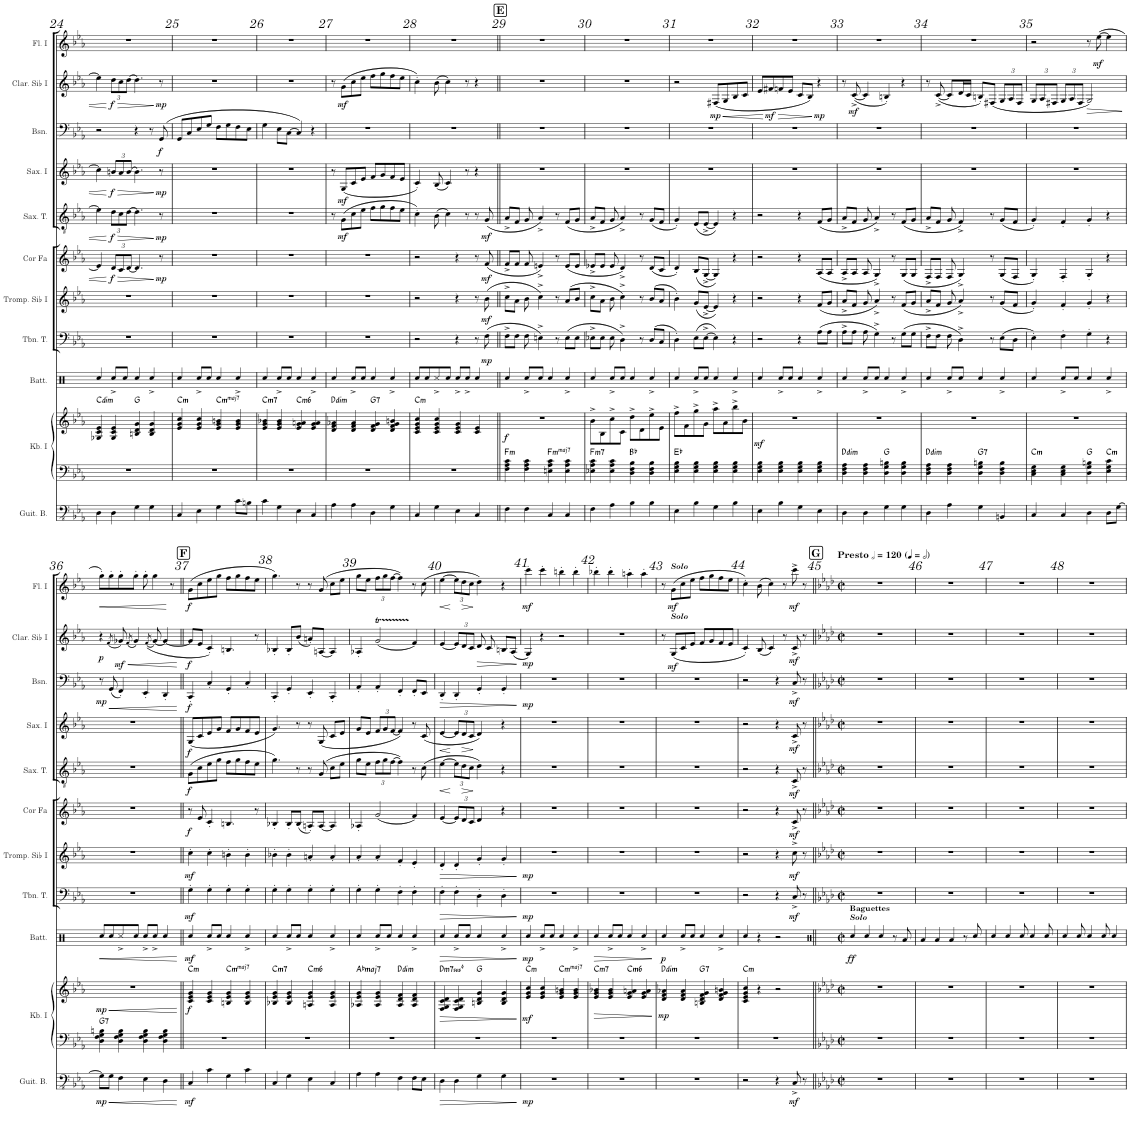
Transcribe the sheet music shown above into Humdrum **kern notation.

**kern	**dynam	**kern	**kern	**dynam	**harte	**kern	**dynam	**kern	**dynam	**kern	**dynam	**kern	**dynam	**kern	**dynam	**kern	**dynam	**kern	**dynam	**kern	**dynam	**kern	**dynam
*part11	*part11	*part10	*part10	*part10	*part10	*part9	*part9	*part8	*part8	*part7	*part7	*part6	*part6	*part5	*part5	*part4	*part4	*part3	*part3	*part2	*part2	*part1	*part1
*staff12	*staff12	*staff11	*staff10	*staff10/11	*	*staff9	*staff9	*staff8	*staff8	*staff7	*staff7	*staff6	*staff6	*staff5	*staff5	*staff4	*staff4	*staff3	*staff3	*staff2	*staff2	*staff1	*staff1
*I"Guitare basse	*	*I"Keyboard I (Roland)	*	*	*	*I"Batterie	*	*I"Trombone Ténor	*	*I"Trompette en Sib I	*	*I"Cor en Fa	*	*I"Saxophone Ténor	*	*I"Saxophone Alto I	*	*I"Basson	*	*I"Clarinette en Sib I	*	*I"Flûte I	*
*I'Guit. B.	*	*I'Kb. I	*	*	*	*I'Batt.	*	*I'Tbn. T.	*	*I'Tromp. Sib I	*	*I'Cor Fa	*	*I'Sax. T.	*	*I'Sax. I	*	*I'Bsn.	*	*I'Clar. Sib I	*	*I'Fl. I	*
!!LO:PB:g=z
*clefFv4	*	*clefF4	*clefG2	*	*	*clefX	*	*clefF4	*	*clefG2	*	*clefG2	*	*clefGv2	*	*clefG2	*	*clefF4	*	*clefG2	*	*clefG2	*
*	*	*	*	*	*	*	*	*	*	*Trd1c2	*	*Trd4c7	*	*Trd8c14	*	*Trd5c9	*	*	*	*Trd1c2	*	*	*
*k[b-e-a-]	*	*k[b-e-a-]	*k[b-e-a-]	*	*	*k[b-e-a-]	*	*k[b-e-a-]	*	*k[b-e-a-]	*	*k[b-e-a-]	*	*k[b-e-a-]	*	*k[b-e-a-]	*	*k[b-e-a-]	*	*k[b-e-a-]	*	*k[b-e-a-]	*
*M4/4	*	*M4/4	*M4/4	*	*	*M4/4	*	*M4/4	*	*M4/4	*	*M4/4	*	*M4/4	*	*M4/4	*	*M4/4	*	*M4/4	*	*M4/4	*
=24	=24	=24	=24	=24	=24	=24	=24	=24	=24	=24	=24	=24	=24	=24	=24	=24	=24	=24	=24	=24	=24	=24	=24
!	!	!	!	!	!LO:H:kt=dim	!	!	!	!	!	!	!	!	!	!	!	!	!	!	!	!	!	!
4DD\	.	1r	4G-X/ 4c/ 4e-/	.	C:dim	4Rcc/	.	1r	.	1r	.	4e-/]	.	4e-\]	.	4cc\]	.	2r	.	4ee-\]	.	1r	.
*	*	*	*	*	*	*	*	*	*	*	*	*Xbrackettup	*	*	*	*	*	*	*	*	*	*	*
!	!	!	!	!	!	!	!	!	!	!	!	!	!LO:HP:b	!	!	!	!	!	!	!	!	!	!
*	*	*	*	*	*	*	*	*	*	*	*	*	*	*Xbrackettup	*	*	*	*	*	*	*	*	*
!	!	!	!	!	!	!	!	!	!	!	!	!	!	!	!LO:HP:b	!	!	!	!	!	!	!	!
*	*	*	*	*	*	*	*	*	*	*	*	*	*	*	*	*Xbrackettup	*	*	*	*	*	*	*
!	!	!	!	!	!	!	!	!	!	!	!	!	!	!	!	!	!LO:HP:b	!	!	!	!	!	!
*	*	*	*	*	*	*	*	*	*	*	*	*	*	*	*	*	*	*	*	*Xbrackettup	*	*	*
!	!	!	!	!	!	!	!	!	!	!	!	!	!LO:DY:n=1:b	!	!LO:DY:n=1:b	!	!LO:DY:n=1:b	!	!	!	!LO:HP:b	!	!
!	!	!	!	!	!	!	!	!	!	!	!	!	!	!	!	!	!	!	!	!	!LO:DY:n=1:b	!	!
4DD\	.	.	4G-/ 4c/ 4e-/	.	.	8Rcc^/L	.	.	.	.	.	12d/L	> f	12d\L	> f	12bn/L	> f	.	.	12dd\L	> f	.	.
.	.	.	.	.	.	.	.	.	.	.	.	12c/	.	12c\	.	12a-/	.	.	.	12cc\	.	.	.
.	.	.	.	.	.	8Rcc/J	.	.	.	.	.	.	.	.	.	.	.	.	.	.	.	.	.
.	.	.	.	.	.	.	.	.	.	.	.	[12d/J	.	[12d\J	.	[12b/J	.	.	.	[12dd\J	.	.	.
4GG\	.	.	4Bn/ 4d/ 4g/	.	G:maj	4Rcc/	.	.	.	.	.	4.d/]	.	4.d\]	.	4.b\]	.	4r	.	4.dd\]	.	.	.
4GG\	.	.	4B/ 4d/ 4g/	.	.	4Rcc^/	.	.	.	.	.	.	.	.	.	.	.	8r	.	.	.	.	.
!	!	!	!	!	!	!	!	!	!	!	!	!	!LO:DY:n=2:b	!	!LO:DY:n=2:b	!	!LO:DY:n=2:b	!	!LO:DY:b	!	!LO:DY:n=2:b	!	!
.	.	.	.	.	.	.	.	.	.	.	.	8r	] mp	8r	] mp	8r	] mp	(8GG/	f	8r	] mp	.	.
=25	=25	=25	=25	=25	=25	=25	=25	=25	=25	=25	=25	=25	=25	=25	=25	=25	=25	=25	=25	=25	=25	=25	=25
!	!	!	!	!	!LO:H:kt=m	!	!	!	!	!	!	!	!	!	!	!	!	!	!	!	!	!	!
4CC/	.	1r	4e-/ 4g/ 4cc/	.	C:min	4Rcc/	.	1r	.	1r	.	1r	.	1r	.	1r	.	8GG/L	.	1r	.	1r	.
.	.	.	.	.	.	.	.	.	.	.	.	.	.	.	.	.	.	8C/	.	.	.	.	.
4EE-\	.	.	4e-/ 4g/ 4cc/	.	.	8Rcc^/L	.	.	.	.	.	.	.	.	.	.	.	8E-/	.	.	.	.	.
.	.	.	.	.	.	8Rcc/J	.	.	.	.	.	.	.	.	.	.	.	8G/J	.	.	.	.	.
!	!	!	!	!	!LO:H:kt=mmaj7	!	!	!	!	!	!	!	!	!	!	!	!	!	!	!	!	!	!
4GG\	.	.	4e-/ 4g/ 4bn/	.	C:minmaj7	4Rcc/	.	.	.	.	.	.	.	.	.	.	.	8F\L	.	.	.	.	.
.	.	.	.	.	.	.	.	.	.	.	.	.	.	.	.	.	.	8G\	.	.	.	.	.
8C\L	.	.	4e-/ 4g/ 4b/	.	.	4Rcc^/	.	.	.	.	.	.	.	.	.	.	.	8F\	.	.	.	.	.
8BBn\J	.	.	.	.	.	.	.	.	.	.	.	.	.	.	.	.	.	8E-\J	.	.	.	.	.
=26	=26	=26	=26	=26	=26	=26	=26	=26	=26	=26	=26	=26	=26	=26	=26	=26	=26	=26	=26	=26	=26	=26	=26
!	!	!	!	!	!LO:H:kt=m7	!	!	!	!	!	!	!	!	!	!	!	!	!	!	!	!	!	!
4C\	.	1r	4e-/ 4g/ 4b-X/	.	C:min7	4Rcc/	.	1r	.	1r	.	1r	.	1r	.	1r	.	4G\	.	1r	.	1r	.
4GG\	.	.	4e-/ 4g/ 4b-/	.	.	8Rcc^/L	.	.	.	.	.	.	.	.	.	.	.	8E-\L	.	.	.	.	.
.	.	.	.	.	.	8Rcc/J	.	.	.	.	.	.	.	.	.	.	.	[8C\J	.	.	.	.	.
!	!	!	!	!	!LO:H:kt=m6	!	!	!	!	!	!	!	!	!	!	!	!	!	!	!	!	!	!
4EE-\	.	.	4e-/ 4g/ 4an/	.	C:min6	4Rcc/	.	.	.	.	.	.	.	.	.	.	.	4C/])	.	.	.	.	.
4CC/	.	.	4e-/ 4g/ 4a/	.	.	4Rcc^/	.	.	.	.	.	.	.	.	.	.	.	4r	.	.	.	.	.
=27	=27	=27	=27	=27	=27	=27	=27	=27	=27	=27	=27	=27	=27	=27	=27	=27	=27	=27	=27	=27	=27	=27	=27
!	!	!	!	!	!LO:H:kt=dim	!	!	!	!	!	!	!	!	!	!	!	!	!	!	!	!	!	!
4AA-\	.	1r	4d/ 4f/ 4a-X/	.	D:dim	4Rcc/	.	1r	.	1r	.	1r	.	8r	.	8r	.	1r	.	8r	.	1r	.
!	!	!	!	!	!	!	!	!	!	!	!	!	!	!	!LO:DY:b	!	!LO:DY:b	!	!	!	!LO:DY:b	!	!
.	.	.	.	.	.	.	.	.	.	.	.	.	.	(8G\L	mf	(8G/L	mf	.	.	(8g\L	mf	.	.
4AA-\	.	.	4d/ 4f/ 4a-/	.	.	8Rcc^/L	.	.	.	.	.	.	.	8c\	.	8c/	.	.	.	8cc\	.	.	.
.	.	.	.	.	.	8Rcc/J	.	.	.	.	.	.	.	8e-\J	.	8e-/J	.	.	.	8ee-\J	.	.	.
!	!	!	!	!	!LO:H:kt=7	!	!	!	!	!	!	!	!	!	!	!	!	!	!	!	!	!	!
4DD\	.	.	4d/ 4f/ 4g/	.	G:7	4Rcc/	.	.	.	.	.	.	.	8f\L	.	8f/L	.	.	.	8ff\L	.	.	.
.	.	.	.	.	.	.	.	.	.	.	.	.	.	8g\	.	8g/	.	.	.	8gg\	.	.	.
4GG\	.	.	4d/ 4f/ 4g/ 4bn/	.	.	4Rcc^/	.	.	.	.	.	.	.	8f\	.	8f/	.	.	.	8ff\	.	.	.
.	.	.	.	.	.	.	.	.	.	.	.	.	.	8e-\J	.	8e-/J	.	.	.	8ee-\J	.	.	.
=28	=28	=28	=28	=28	=28	=28	=28	=28	=28	=28	=28	=28	=28	=28	=28	=28	=28	=28	=28	=28	=28	=28	=28
!	!	!	!	!	!LO:H:kt=m	!	!	!	!	!	!	!	!	!	!	!	!	!	!	!	!	!	!
4CC/	.	1r	4c/ 4e-/ 4g/ 4cc/	.	C:min	8Rcc/L	.	2r	.	2r	.	2r	.	4c'\)	.	4c'/)	.	1r	.	4cc'\)	.	1r	.
.	.	.	.	.	.	8Rcc/	.	.	.	.	.	.	.	.	.	.	.	.	.	.	.	.	.
4GG\	.	.	4c/ 4e-/ 4g/ 4cc/	.	.	8Rcc^/	.	.	.	.	.	.	.	(8B-\	.	(8B-/	.	.	.	(8b-\	.	.	.
.	.	.	.	.	.	8Rcc/J	.	.	.	.	.	.	.	4c\)	.	4c/)	.	.	.	4cc\)	.	.	.
4EE-\	.	.	4c/ 4e-/ 4g/	.	.	8Rcc^/L	.	4r	.	4r	.	4r	.	.	.	.	.	.	.	.	.	.	.
.	.	.	.	.	.	8Rcc^/J	.	.	.	.	.	.	.	8r	.	8r	.	.	.	8r	.	.	.
4CC/	.	.	4c/ 4e-/	.	.	4Rcc/	.	8r	.	8r	.	8r	.	8r	.	4r	.	.	.	4r	.	.	.
!	!	!	!	!	!	!	!	!	!LO:DY:b	!	!LO:DY:b	!	!LO:DY:b	!	!LO:DY:b	!	!	!	!	!	!	!	!
.	.	.	.	.	.	.	.	(8F\	mp	(8b-\	mf	(8f/	mf	(8G/	mf	.	.	.	.	.	.	.	.
=29||	=29||	=29||	=29||	=29||	=29||	=29||	=29||	=29||	=29||	=29||	=29||	=29||	=29||	=29||	=29||	=29||	=29||	=29||	=29||	=29||	=29||	=29||	=29||
!	!	!	!	!LO:DY:b	!LO:H:kt=m	!	!	!	!	!	!	!	!	!	!	!	!	!	!	!	!	!	!
*	*	*	*^	*	*	*	*	*	*	*	*	*	*	*	*	*	*	*	*	*	*	*	*
4FF\	.	4F\ 4A-\ 4c\	1r	2ryy	f	F:min	4Rcc/	.	8F^\L	.	8cc^\L	.	8f^/L	.	8A-^/L	.	1r	.	1r	.	1r	.	1r	.
.	.	.	.	.	.	.	.	.	8F\J	.	8a-\J	.	8f/J	.	8F/J	.	.	.	.	.	.	.	.	.
4FF\	.	4F\ 4A-\ 4c\	.	.	.	.	8Rcc^/L	.	8F\	.	8b-\	.	8f/	.	8G/	.	.	.	.	.	.	.	.	.
.	.	.	.	.	.	.	8Rcc/J	.	4En^\)	.	4cc^\)	.	4en^/)	.	4A-^/)	.	.	.	.	.	.	.	.	.
!	!	!	!	!	!	!LO:H:kt=mmaj7	!	!	!	!	!	!	!	!	!	!	!	!	!	!	!	!	!	!
4CC/	.	4En\ 4A-\ 4c\	.	2ryy	.	F:minmaj7	4Rcc/	.	.	.	.	.	.	.	.	.	.	.	.	.	.	.	.	.
.	.	.	.	.	.	.	.	.	8r	.	8r	.	8r	.	8r	.	.	.	.	.	.	.	.	.
4CC/	.	4E\ 4A-\ 4c\	.	.	.	.	4Rcc^/	.	(8E\L	.	(8a-/L	.	(8e/L	.	(8F/L	.	.	.	.	.	.	.	.	.
.	.	.	.	.	.	.	.	.	8E\J	.	8b-/J	.	8e/J	.	8G/J	.	.	.	.	.	.	.	.	.
=30	=30	=30	=30	=30	=30	=30	=30	=30	=30	=30	=30	=30	=30	=30	=30	=30	=30	=30	=30	=30	=30	=30	=30	=30
!	!	!	!	!	!	!LO:H:kt=m7	!	!	!	!	!	!	!	!	!	!	!	!	!	!	!	!	!	!
*	*	*	*v	*v	*	*	*	*	*	*	*	*	*	*	*	*	*	*	*	*	*	*	*	*
4FF\	.	4E-X\ 4A-\ 4c\	8b-^\L	.	F:min7	4Rcc/	.	8E-X^\L	.	8cc^\L	.	8e-X^/L	.	8A-^/L	.	1r	.	1r	.	1r	.	1r	.
.	.	.	8B-\	.	.	.	.	8E-\J	.	8a-\J	.	8e-/J	.	8F/J	.	.	.	.	.	.	.	.	.
4AA-\	.	4E-\ 4A-\ 4c\	8cc^\	.	.	8Rcc^/L	.	8E-\	.	8b-\	.	8e-/	.	8G/	.	.	.	.	.	.	.	.	.
.	.	.	8c\J	.	.	8Rcc/J	.	4D^\)	.	4cc^\)	.	4d^/)	.	4A-^/)	.	.	.	.	.	.	.	.	.
4BB-\	.	4D\ 4F\ 4B-\	8dd^\L	.	Bb:maj	4Rcc/	.	.	.	.	.	.	.	.	.	.	.	.	.	.	.	.	.
.	.	.	8d\	.	.	.	.	8r	.	8r	.	8r	.	8r	.	.	.	.	.	.	.	.	.
4BB-\	.	4D\ 4F\ 4B-\	8ee-^\	.	.	4Rcc^/	.	(8D/L	.	(8b-/L	.	(8d/L	.	(8G/L	.	.	.	.	.	.	.	.	.
.	.	.	8e-\J	.	.	.	.	8C/J	.	8a-/J	.	8c/J	.	8F/J	.	.	.	.	.	.	.	.	.
=31	=31	=31	=31	=31	=31	=31	=31	=31	=31	=31	=31	=31	=31	=31	=31	=31	=31	=31	=31	=31	=31	=31	=31
4EE-\	.	4E-\ 4G\ 4B-\	8ff^\L	.	Eb:maj	4Rcc/	.	4D'\)	.	4b-'\)	.	4d'/)	.	4G'/)	.	1r	.	1r	.	2r	.	1r	.
.	.	.	8f\	.	.	.	.	.	.	.	.	.	.	.	.	.	.	.	.	.	.	.	.
4BB-\	.	4E-\ 4G\ 4B-\	8gg^\	.	.	8Rcc^/L	.	(8E-\L	.	(8g/L	.	(8B-/L	.	(8E-/L	.	.	.	.	.	.	.	.	.
.	.	.	8g\J	.	.	8Rcc/J	.	[8E-^\J	.	[8e-^/J	.	[8G^/J	.	[8E-^/J	.	.	.	.	.	.	.	.	.
!	!	!	!	!	!	!	!	!	!	!	!	!	!	!	!	!	!	!	!	!	!LO:HP:b	!	!
!	!	!	!	!	!	!	!	!	!	!	!	!	!	!	!	!	!	!	!	!	!LO:DY:n=1:b	!	!
4GG\	.	4E-\ 4G\ 4B-\	8aa-^\L	.	.	4Rcc/	.	4E-\])	.	4e-/])	.	4G/])	.	4E-/])	.	.	.	.	.	(8F#X/L	< mp	.	.
.	.	.	8a-\	.	.	.	.	.	.	.	.	.	.	.	.	.	.	.	.	8G/	.	.	.
4BB-\	.	4E-\ 4G\ 4B-\	8bb-^\	.	.	4Rcc^/	.	4r	.	4r	.	4r	.	4r	.	.	.	.	.	8B-/	.	.	.
.	.	.	8b-\J	.	.	.	.	.	.	.	.	.	.	.	.	.	.	.	.	8c/J	.	.	.
=32	=32	=32	=32	=32	=32	=32	=32	=32	=32	=32	=32	=32	=32	=32	=32	=32	=32	=32	=32	=32	=32	=32	=32
!	!	!	!	!LO:DY:b	!	!	!	!	!	!	!	!	!	!	!	!	!	!	!	!	!	!	!
4EE-\	.	4E-\ 4G\ 4B-\	1r	mf	.	4Rcc/	.	2r	.	2r	.	2r	.	2r	.	1r	.	1r	.	8e-/L	.	1r	.
!	!	!	!	!	!	!	!	!	!	!	!	!	!	!	!	!	!	!	!	!	!LO:HP:n=1:b	!	!
!	!	!	!	!	!	!	!	!	!	!	!	!	!	!	!	!	!	!	!	!	!LO:DY:n=1:b	!	!
.	.	.	.	.	.	.	.	.	.	.	.	.	.	.	.	.	.	.	.	8f#X/	[ > mf	.	.
4BB-\	.	4E-\ 4G\ 4B-\	.	.	.	8Rcc^/L	.	.	.	.	.	.	.	.	.	.	.	.	.	8fn/	.	.	.
.	.	.	.	.	.	8Rcc/J	.	.	.	.	.	.	.	.	.	.	.	.	.	8e-/J	.	.	.
4GG\	.	4E-\ 4G\ 4B-\	.	.	.	4Rcc/	.	4r	.	4r	.	4r	.	4r	.	.	.	.	.	8c/L	.	.	.
.	.	.	.	.	.	.	.	.	.	.	.	.	.	.	.	.	.	.	.	8B-/J)	.	.	.
!	!	!	!	!	!	!	!	!	!	!	!	!	!	!	!	!	!	!	!	!	!LO:DY:n=2:b	!	!
4EE-\	.	4E-\ 4G\ 4B-\	.	.	.	4Rcc^/	.	(8A-\L	.	(8f/L	.	(8A-/L	.	(8F/L	.	.	.	.	.	4r	] mp	.	.
.	.	.	.	.	.	.	.	8A-\J	.	8g/J	.	8A-/J	.	8G/J	.	.	.	.	.	.	.	.	.
=33	=33	=33	=33	=33	=33	=33	=33	=33	=33	=33	=33	=33	=33	=33	=33	=33	=33	=33	=33	=33	=33	=33	=33
!	!	!	!	!	!LO:H:kt=dim	!	!	!	!	!	!	!	!	!	!	!	!	!	!	!	!	!	!
*	*	*	*^	*	*	*	*	*	*	*	*	*	*	*	*	*	*	*	*	*	*	*	*
4DD\	.	4D\ 4F\ 4A-\	1r	2ryy	.	D:dim	4Rcc/	.	8A-^\L	.	8a-^/L	.	8A-^/L	.	8A-^/L	.	1r	.	1r	.	8r	.	1r	.
!	!	!	!	!	!	!	!	!	!	!	!	!	!	!	!	!	!	!	!	!	!	!LO:DY:b	!	!
.	.	.	.	.	.	.	.	.	8A-\J	.	8f/J	.	8A-/J	.	8F/J	.	.	.	.	.	([8c^/	mf	.	.
4DD\	.	4D\ 4F\ 4A-\	.	.	.	.	8Rcc^/L	.	8A-\	.	8g/	.	8A-/	.	8G/	.	.	.	.	.	4c/]	.	.	.
.	.	.	.	.	.	.	8Rcc/J	.	4G^\)	.	4a-^/)	.	4G^/)	.	4A-^/)	.	.	.	.	.	.	.	.	.
4GG\	.	4D\ 4G\ 4Bn\	.	2ryy	.	G:maj	4Rcc/	.	.	.	.	.	.	.	.	.	.	.	.	.	4Bn'/)	.	.	.
.	.	.	.	.	.	.	.	.	8r	.	8r	.	8r	.	8r	.	.	.	.	.	.	.	.	.
4GG\	.	4D\ 4G\ 4B\	.	.	.	.	4Rcc^/	.	(8G\L	.	(8f/L	.	(8G/L	.	(8F/L	.	.	.	.	.	4r	.	.	.
.	.	.	.	.	.	.	.	.	8G\J	.	8g/J	.	8G/J	.	8G/J	.	.	.	.	.	.	.	.	.
=34	=34	=34	=34	=34	=34	=34	=34	=34	=34	=34	=34	=34	=34	=34	=34	=34	=34	=34	=34	=34	=34	=34	=34	=34
!	!	!	!	!	!	!LO:H:kt=dim	!	!	!	!	!	!	!	!	!	!	!	!	!	!	!	!	!	!
4DD\	.	4D\ 4F\ 4A-\	1r	2ryy	.	D:dim	4Rcc/	.	8F^\L	.	8a-^/L	.	8F^/L	.	8A-^/L	.	1r	.	1r	.	8r	.	1r	.
.	.	.	.	.	.	.	.	.	8F\J	.	8f/J	.	8F/J	.	8F/J	.	.	.	.	.	([8c^/	.	.	.
4AA-\	.	4D\ 4F\ 4A-\	.	.	.	.	8Rcc^/L	.	8F\	.	8g/	.	8F/	.	8G/	.	.	.	.	.	8c/L]	.	.	.
.	.	.	.	.	.	.	8Rcc/J	.	4D^\)	.	4a-^/)	.	4G^/)	.	4F^/)	.	.	.	.	.	16d/L	.	.	.
.	.	.	.	.	.	.	.	.	.	.	.	.	.	.	.	.	.	.	.	.	16c/JJ	.	.	.
!	!	!	!	!	!	!LO:H:kt=7	!	!	!	!	!	!	!	!	!	!	!	!	!	!	!	!	!	!
4GG\	.	4D\ 4G\ 4Bn\	.	2ryy	.	G:7	4Rcc/	.	.	.	.	.	.	.	.	.	.	.	.	.	8Bn'/L)	.	.	.
.	.	.	.	.	.	.	.	.	8r	.	8r	.	8r	.	8r	.	.	.	.	.	(8F#X/J	.	.	.
4BBBn/	.	4D\ 4F\ 4B\	.	.	.	.	4Rcc^/	.	(8E-\L	.	(8g/L	.	(8G/L	.	(8G/L	.	.	.	.	.	12G/L	.	.	.
.	.	.	.	.	.	.	.	.	.	.	.	.	.	.	.	.	.	.	.	.	12A-/	.	.	.
.	.	.	.	.	.	.	.	.	8D\J	.	8f/J	.	8F/J	.	8F/J	.	.	.	.	.	.	.	.	.
.	.	.	.	.	.	.	.	.	.	.	.	.	.	.	.	.	.	.	.	.	12F#/J	.	.	.
=35	=35	=35	=35	=35	=35	=35	=35	=35	=35	=35	=35	=35	=35	=35	=35	=35	=35	=35	=35	=35	=35	=35	=35	=35
!	!	!	!	!	!	!LO:H:kt=m	!	!	!	!	!	!	!	!	!	!	!	!	!	!	!	!	!	!
*	*	*	*	*^	*	*	*	*	*	*	*	*	*	*	*	*	*	*	*	*	*	*	*	*
4CC/	.	4C\ 4E-\ 4G\	1r	2ryy	2.ryy	.	C:min	4Rcc/	.	4E-'\)	.	4g'/)	.	4G'/)	.	4G'/)	.	1r	.	1r	.	12G/L	.	2r	.
.	.	.	.	.	.	.	.	.	.	.	.	.	.	.	.	.	.	.	.	.	.	12A-/	.	.	.
.	.	.	.	.	.	.	.	.	.	.	.	.	.	.	.	.	.	.	.	.	.	12F#X/J	.	.	.
4CC/	.	4C\ 4E-\ 4G\	.	.	.	.	.	8Rcc^/L	.	4F'\	.	4f'/	.	4F'/	.	4F'/	.	.	.	.	.	12G/L	.	.	.
.	.	.	.	.	.	.	.	.	.	.	.	.	.	.	.	.	.	.	.	.	.	12A-/	.	.	.
.	.	.	.	.	.	.	.	8Rcc/J	.	.	.	.	.	.	.	.	.	.	.	.	.	.	.	.	.
.	.	.	.	.	.	.	.	.	.	.	.	.	.	.	.	.	.	.	.	.	.	12F#/J	.	.	.
!	!	!	!	!	!	!	!	!	!	!	!	!	!	!	!	!	!	!	!	!	!	!	!LO:HP:b	!	!
4DD\	.	4D\ 4G\ 4Bn\	.	2ryy	.	.	G:maj	4Rcc/	.	4G'\	.	4g'/	.	4G'/	.	4G'/	.	.	.	.	.	2G/)	>	8r	.
!	!	!	!	!	!	!	!	!	!	!	!	!	!	!	!	!	!	!	!	!	!	!	!	!	!LO:DY:b
.	.	.	.	.	.	.	.	.	.	.	.	.	.	.	.	.	.	.	.	.	.	.	.	([8ee-\	mf
!	!	!	!	!	!	!	!LO:H:kt=m	!	!	!	!	!	!	!	!	!	!	!	!	!	!	!	!	!	!
8DD\L	.	4E-\ 4G\ 4c\	.	.	4ryy	.	C:min	4Rcc^/	.	4r	.	4r	.	4r	.	4r	.	.	.	.	.	.	.	4ee-\]	.
[8GG\J	.	.	.	.	.	.	.	.	.	.	.	.	.	.	.	.	.	.	.	.	.	.	.	.	.
.	.	.	.	.	.	.	.	.	.	.	.	.	.	.	.	.	.	.	.	.	.	.	]	.	.
!!LO:LB:g=z
=36	=36	=36	=36	=36	=36	=36	=36	=36	=36	=36	=36	=36	=36	=36	=36	=36	=36	=36	=36	=36	=36	=36	=36	=36	=36
!	!LO:HP:b	!	!	!	!	!LO:HP:b	!	!	!LO:HP:b	!	!	!	!	!	!	!	!	!	!	!	!	!	!	!	!LO:HP:b
!	!LO:DY:n=1:b	!	!	!	!	!LO:DY:n=1:b	!LO:H:kt=7	!	!	!	!	!	!	!	!	!	!	!	!	!	!LO:DY:b	!	!LO:DY:b	!	!
*	*	*	*v	*v	*v	*	*	*	*	*	*	*	*	*	*	*	*	*	*	*	*	*	*	*	*
8GG\L]	< mp	4D\ 4F\ 4G\ 4Bn\	1r	< mp	G:7	8Rcc/L	<	1r	.	1r	.	1r	.	1r	.	1r	.	8r	mp	4r	p	8gg'\L)	<
!	!	!	!	!	!	!	!	!	!	!	!	!	!	!	!	!	!	!	!LO:HP:b	!	!	!	!
8GG\J	.	.	.	.	.	8Rcc/	.	.	.	.	.	.	.	.	.	.	.	(8GG/	<	.	.	8gg'\	.
.	.	.	.	.	.	.	.	.	.	.	.	.	.	.	.	.	.	.	.	(8qf/	.	.	.
!	!	!	!	!	!	!	!	!	!	!	!	!	!	!	!	!	!	!	!	!	!LO:DY:b	!	!
4FF\	.	4D\ 4F\ 4G\ 4B\	.	.	.	8Rcc^/	.	.	.	.	.	.	.	.	.	.	.	4FF'/)	.	8g-X/)	mf	8gg'\	.
.	.	.	.	.	.	.	.	.	.	.	.	.	.	.	.	.	.	.	.	(8qf/	.	.	.
.	.	.	.	.	.	8Rcc/J	.	.	.	.	.	.	.	.	.	.	.	.	.	4g-/)	.	8gg'\J	.
4EE-\	.	4D\ 4F\ 4G\ 4B\	.	.	.	8Rcc^/L	.	.	.	.	.	.	.	.	.	.	.	4EE-'/	.	.	.	8gg'\	.
.	.	.	.	.	.	.	.	.	.	.	.	.	.	.	.	.	.	.	.	((8qf/	.	.	.
.	.	.	.	.	.	8Rcc^/J	.	.	.	.	.	.	.	.	.	.	.	.	.	[8g-/)	.	4gg\	.
4DD\	.	4D\ 4F\ 4G\ 4B\	.	.	.	4Rcc/	.	.	.	.	.	.	.	.	.	.	.	4DD'/	.	4g-/_	.	.	.
.	.	.	.	.	.	.	.	.	.	.	.	.	.	.	.	.	.	.	.	.	.	8r	[
.	[	.	.	[	.	.	[	.	.	.	.	.	.	.	.	.	.	.	[	.	.	.	.
=37||	=37||	=37||	=37||	=37||	=37||	=37||	=37||	=37||	=37||	=37||	=37||	=37||	=37||	=37||	=37||	=37||	=37||	=37||	=37||	=37||	=37||	=37||	=37||
!	!LO:DY:b	!	!	!LO:DY:b	!LO:H:kt=m	!	!LO:DY:b	!	!LO:DY:b	!	!LO:DY:b	!	!LO:DY:b	!	!LO:DY:b	!	!LO:DY:b	!	!LO:DY:b	!	!LO:DY:b	!	!LO:DY:b
4CC/	mf	1r	4c/ 4e-/ 4g/	f	C:min	4Rcc/	mf	4G'\	mf	4cc'\	mf	8r	f	(8G\L	f	(8G/L	f	4CC'/	f	8g-/L]	f	(8g\L	f
.	.	.	.	.	.	.	.	.	.	.	.	8e-/	.	8c\	.	8c/	.	.	.	8e-/J	.	8cc\	.
4C\	.	.	4c/ 4e-/ 4g/	.	.	8Rcc^/L	.	4G'\	.	4cc'\	.	4c'/	.	8e-\	.	8e-/	.	4C'/	.	4c'/)	.	8ee-\	.
.	.	.	.	.	.	8Rcc/J	.	.	.	.	.	.	.	8g\J	.	8g/J	.	.	.	.	.	8gg\J	.
!	!	!	!	!	!LO:H:kt=mmaj7	!	!	!	!	!	!	!	!	!	!	!	!	!	!	!	!	!	!
4GG\	.	.	4Bn/ 4e-/ 4g/	.	C:minmaj7	4Rcc/	.	4G'\	.	4bn'\	.	4.Bn/	.	8f\L	.	8f/L	.	4GG'/	.	4.Bn/	.	8ff\L	.
.	.	.	.	.	.	.	.	.	.	.	.	.	.	8g\	.	8g/	.	.	.	.	.	8gg\	.
4C\	.	.	4B/ 4e-/ 4g/	.	.	4Rcc^/	.	4G'\	.	4b'\	.	.	.	8f\	.	8f/	.	4C'/	.	.	.	8ff\	.
.	.	.	.	.	.	.	.	.	.	.	.	8r	.	8e-\J	.	8e-/J	.	.	.	8r	.	8ee-\J	.
=38	=38	=38	=38	=38	=38	=38	=38	=38	=38	=38	=38	=38	=38	=38	=38	=38	=38	=38	=38	=38	=38	=38	=38
!	!	!	!	!	!LO:H:kt=m7	!	!	!	!	!	!	!	!	!	!	!	!	!	!	!	!	!	!
4CC/	.	1r	4B-X/ 4e-/ 4g/	.	C:min7	4Rcc/	.	4G'\	.	4b-X'\	.	4B-X'/	.	4.g\)	.	4.g/)	.	4CC'/	.	4B-X'/	.	4.gg\)	.
4GG\	.	.	4B-/ 4e-/ 4g/	.	.	8Rcc^/L	.	4G'\	.	4b-'\	.	8B-'/L	.	.	.	.	.	4GG'/	.	8B-'/L	.	.	.
.	.	.	.	.	.	8Rcc/J	.	.	.	.	.	(8B-/J	.	8r	.	8r	.	.	.	(8b-/J	.	8r	.
!	!	!	!	!	!LO:H:kt=m6	!	!	!	!	!	!	!	!	!	!	!	!	!	!	!	!	!	!
4EE-\	.	.	4An/ 4e-/ 4g/	.	C:min6	4Rcc/	.	4G'\	.	4an'/	.	8An'/L)	.	8r	.	8r	.	4EE-'/	.	8an'/L)	.	8r	.
.	.	.	.	.	.	.	.	.	.	.	.	[8A/J	.	(8G/	.	(8G/	.	.	.	[8An/J	.	(8g/	.
4CC/	.	.	4A/ 4e-/ 4g/	.	.	4Rcc^/	.	4G'\	.	4a'/	.	4A/]	.	8c\L	.	8c/L	.	4CC'/	.	4A/]	.	8cc\L	.
.	.	.	.	.	.	.	.	.	.	.	.	.	.	8e-\J	.	8e-/J	.	.	.	.	.	8ee-\J	.
=39	=39	=39	=39	=39	=39	=39	=39	=39	=39	=39	=39	=39	=39	=39	=39	=39	=39	=39	=39	=39	=39	=39	=39
!	!	!	!	!	!LO:H:kt=maj7	!	!	!	!	!	!	!	!	!	!	!	!	!	!	!	!	!	!
4AA-\	.	1r	4A-X/ 4e-/ 4g/	.	Ab:maj7	4Rcc/	.	4G'\	.	4a-'/	.	4A-X'/	.	8g\L	.	8g/L	.	4AA-'/	.	4A-X'/	.	8gg\L	.
.	.	.	.	.	.	.	.	.	.	.	.	.	.	8e-\J	.	8e-/J	.	.	.	.	.	8ee-\J	.
*	*	*	*	*	*	*	*	*	*	*	*	*	*	*	*	*	*	*	*	*	*	*Xbrackettup	*
4AA-\	.	.	4A-/ 4e-/ 4g/	.	.	8Rcc^/L	.	4G'\	.	4a-'/	.	(2g/	.	12f\L	.	12f/L	.	4AA-'/	.	(2gt/	.	12ff\L	.
.	.	.	.	.	.	.	.	.	.	.	.	.	.	12g\	.	12g/	.	.	.	.	.	12gg\	.
.	.	.	.	.	.	8Rcc/J	.	.	.	.	.	.	.	.	.	.	.	.	.	.	.	.	.
.	.	.	.	.	.	.	.	.	.	.	.	.	.	[12f\J	.	[12f/J	.	.	.	.	.	[12ff\J	.
!	!	!	!	!	!LO:H:kt=dim	!	!	!	!	!	!	!	!	!	!	!	!	!	!	!	!	!	!
4FF\	.	.	4A-/ 4d/ 4f/	.	D:dim	4Rcc/	.	4F'\	.	4f'/	.	.	.	4f\])	.	4f/])	.	4FF'/	.	.	.	4ff\])	.
8FF\L	.	.	4A-/ 4d/ 4f/	.	.	4Rcc^/	.	4F'\	.	4e-'/	.	4f/)	.	8r	.	8r	.	8FF'/L	.	4f/)	.	8r	.
8EE-\J	.	.	.	.	.	.	.	.	.	.	.	.	.	(8c\	.	(8c/	.	8EE-/J	.	.	.	(8cc\	.
=40	=40	=40	=40	=40	=40	=40	=40	=40	=40	=40	=40	=40	=40	=40	=40	=40	=40	=40	=40	=40	=40	=40	=40
!	!LO:HP:b	!	!	!LO:HP:b	!LO:H:kt=74	!	!LO:HP:b	!	!LO:HP:b	!	!LO:HP:b	!	!	!	!LO:HP:b	!	!LO:HP:b	!	!LO:HP:b	!	!	!	!LO:HP:b
4DD\	>	1r	4F/ 4G/ 4c/ 4d/	>	D:sus4(7)	4Rcc/	>	4F'\	>	4d'/	>	[4e-/	.	[4e-\	<	[4e-/	<	4DD'/	>	[4e-/	.	[4ee-\	<
4DD\	.	.	4F/ 4G/ 4c/ 4d/	.	.	8Rcc^/L	.	4F'\	.	4d'/	.	12e-/L]	.	12e-\L]	[	12e-/L]	[	4DD'/	.	12e-/L]	.	12ee-\L]	[
!	!	!	!	!	!	!	!	!	!	!	!	!	!	!	!LO:HP:b	!	!LO:HP:b	!	!	!	!	!	!LO:HP:b
.	.	.	.	.	.	.	.	.	.	.	.	12d/	.	12d\	>	12d/	>	.	.	12d/	.	12dd\	>
.	.	.	.	.	.	8Rcc/J	.	.	.	.	.	.	.	.	.	.	.	.	.	.	.	.	.
.	.	.	.	.	.	.	.	.	.	.	.	12c/J	.	12c\J	.	12c/J	.	.	.	12c/J	.	12cc\J	.
!	!	!	!	!	!	!	!	!	!	!	!	!	!	!	!	!	!	!	!	!	!LO:HP:b	!	!
4GG\	.	.	4Bn/ 4d/ 4g/	.	G:maj	4Rcc/	.	4D'\	.	4g'/	.	4d/	.	4d\)	]	4d/)	]	4GG'/	.	8d/	>	4dd\)	]
.	.	.	.	.	.	.	.	.	.	.	.	.	.	.	.	.	.	.	.	8c/	.	.	.
4GG\	.	.	4B/ 4d/ 4g/	.	.	4Rcc^/	.	4D'\	.	4g'/	.	4r	.	4r	.	4r	.	4GG'/	.	8Bn/L	.	4r	.
.	.	.	.	.	.	.	.	.	.	.	.	.	.	.	.	.	.	.	.	(8A-/J	.	.	.
.	]	.	.	]	.	.	]	.	]	.	]	.	.	.	.	.	.	.	]	.	]	.	.
=41	=41	=41	=41	=41	=41	=41	=41	=41	=41	=41	=41	=41	=41	=41	=41	=41	=41	=41	=41	=41	=41	=41	=41
!	!LO:DY:b	!	!	!LO:DY:b	!LO:H:kt=m	!	!LO:DY:b	!	!LO:DY:b	!	!LO:DY:b	!	!	!	!	!	!	!	!LO:DY:b	!	!LO:DY:b	!	!LO:DY:b
1r	mp	1r	4e-/ 4g/ 4cc/	mf	C:min	4Rcc/	mp	1r	mp	1r	mp	1r	.	1r	.	1r	.	1r	mp	4G/)	mp	4ccc'\	mf
.	.	.	4e-/ 4g/ 4cc/	.	.	8Rcc^/L	.	.	.	.	.	.	.	.	.	.	.	.	.	4r	.	4ccc'\	.
.	.	.	.	.	.	8Rcc/J	.	.	.	.	.	.	.	.	.	.	.	.	.	.	.	.	.
!	!	!	!	!	!LO:H:kt=mmaj7	!	!	!	!	!	!	!	!	!	!	!	!	!	!	!	!	!	!
.	.	.	4e-/ 4g/ 4bn/	.	C:minmaj7	4Rcc/	.	.	.	.	.	.	.	.	.	.	.	.	.	2r	.	4bbn'\	.
.	.	.	4e-/ 4g/ 4b/	.	.	4Rcc^/	.	.	.	.	.	.	.	.	.	.	.	.	.	.	.	4bb'\	.
=42	=42	=42	=42	=42	=42	=42	=42	=42	=42	=42	=42	=42	=42	=42	=42	=42	=42	=42	=42	=42	=42	=42	=42
!	!	!	!	!LO:HP:b	!LO:H:kt=m7	!	!LO:HP:b	!	!	!	!	!	!	!	!	!	!	!	!	!	!	!	!
1r	.	1r	4e-/ 4g/ 4b-X/	>	C:min7	4Rcc/	>	1r	.	1r	.	1r	.	1r	.	1r	.	1r	.	1r	.	4bb-X'\	.
.	.	.	4e-/ 4g/ 4b-/	.	.	8Rcc^/L	.	.	.	.	.	.	.	.	.	.	.	.	.	.	.	4bb-'\	.
.	.	.	.	.	.	8Rcc/J	.	.	.	.	.	.	.	.	.	.	.	.	.	.	.	.	.
!	!	!	!	!	!LO:H:kt=m6	!	!	!	!	!	!	!	!	!	!	!	!	!	!	!	!	!	!
.	.	.	4e-/ 4g/ 4an/	.	C:min6	4Rcc/	.	.	.	.	.	.	.	.	.	.	.	.	.	.	.	4aan'\	.
.	.	.	4e-/ 4g/ 4a/	.	.	4Rcc^/	.	.	.	.	.	.	.	.	.	.	.	.	.	.	.	4aa'\	.
.	.	.	.	]	.	.	]	.	.	.	.	.	.	.	.	.	.	.	.	.	.	.	.
=43	=43	=43	=43	=43	=43	=43	=43	=43	=43	=43	=43	=43	=43	=43	=43	=43	=43	=43	=43	=43	=43	=43	=43
!	!	!	!	!LO:DY:b	!LO:H:kt=dim	!	!LO:DY:b	!	!	!	!	!	!	!	!	!	!	!	!	!	!	!	!
1r	.	1r	4d/ 4f/ 4a-X/	mp	D:dim	4Rcc/	p	1r	.	1r	.	1r	.	1r	.	1r	.	1r	.	8r	.	8r	.
!	!	!	!	!	!	!	!	!	!	!	!	!	!	!	!	!	!	!	!	!	!	!LO:TX:a:Bi:t=Solo	!
!	!	!	!	!	!	!	!	!	!	!	!	!	!	!	!	!	!	!	!	!LO:TX:a:Bi:t=Solo	!	!	!
!	!	!	!	!	!	!	!	!	!	!	!	!	!	!	!	!	!	!	!	!	!LO:DY:b	!	!LO:DY:b
.	.	.	.	.	.	.	.	.	.	.	.	.	.	.	.	.	.	.	.	(8G/L	mf	(8g\L	mf
.	.	.	4d/ 4f/ 4a-/	.	.	8Rcc^/L	.	.	.	.	.	.	.	.	.	.	.	.	.	8c/	.	8cc\	.
.	.	.	.	.	.	8Rcc/J	.	.	.	.	.	.	.	.	.	.	.	.	.	8e-/J	.	8ee-\J	.
!	!	!	!	!	!LO:H:kt=7	!	!	!	!	!	!	!	!	!	!	!	!	!	!	!	!	!	!
.	.	.	4Bn/ 4d/ 4f/ 4g/	.	G:7	4Rcc/	.	.	.	.	.	.	.	.	.	.	.	.	.	8f/L	.	8ff\L	.
.	.	.	.	.	.	.	.	.	.	.	.	.	.	.	.	.	.	.	.	8g/	.	8gg\	.
.	.	.	4d/ 4f/ 4g/ 4bn/	.	.	4Rcc^/	.	.	.	.	.	.	.	.	.	.	.	.	.	8f/	.	8ff\	.
.	.	.	.	.	.	.	.	.	.	.	.	.	.	.	.	.	.	.	.	8e-/J	.	8ee-\J	.
=44	=44	=44	=44	=44	=44	=44	=44	=44	=44	=44	=44	=44	=44	=44	=44	=44	=44	=44	=44	=44	=44	=44	=44
!	!	!	!	!	!LO:H:kt=m	!	!	!	!	!	!	!	!	!	!	!	!	!	!	!	!	!	!
2r	.	1r	4c/ 4e-/ 4g/ 4cc/	.	C:min	4Rcc/	.	2r	.	2r	.	2r	.	2r	.	2r	.	2r	.	4c'/)	.	4cc'\)	.
.	.	.	4r	.	.	4r	.	.	.	.	.	.	.	.	.	.	.	.	.	(8B-/	.	(8b-\	.
.	.	.	.	.	.	.	.	.	.	.	.	.	.	.	.	.	.	.	.	4c/)	.	4cc\)	.
4r	.	.	2r	.	.	2r	.	4r	.	4r	.	4r	.	4r	.	4r	.	4r	.	.	.	.	.
.	.	.	.	.	.	.	.	.	.	.	.	.	.	.	.	.	.	.	.	8r	.	8r	.
!	!LO:DY:b	!	!	!	!	!	!	!	!LO:DY:b	!	!LO:DY:b	!	!LO:DY:b	!	!LO:DY:b	!	!LO:DY:b	!	!LO:DY:b	!	!LO:DY:b	!	!LO:DY:b
8CC^/	mf	.	.	.	.	.	.	8C^/	mf	8cc^\	mf	8c^/	mf	8C^/	mf	8c^/	mf	8C^/	mf	8c^/	mf	8ccc^\	mf
8r	.	.	.	.	.	.	.	8r	.	8r	.	8r	.	8r	.	8r	.	8r	.	8r	.	8r	.
=45||	=45||	=45||	=45||	=45||	=45||	=45||	=45||	=45||	=45||	=45||	=45||	=45||	=45||	=45||	=45||	=45||	=45||	=45||	=45||	=45||	=45||	=45||	=45||
*	*	*	*	*	*	*clefX	*	*	*	*	*	*	*	*	*	*	*	*	*	*	*	*	*
*k[b-e-a-d-]	*	*k[b-e-a-d-]	*k[b-e-a-d-]	*	*	*	*	*k[b-e-a-d-]	*	*k[b-e-a-d-]	*	*k[b-e-a-d-]	*	*k[b-e-a-d-]	*	*k[b-e-a-d-]	*	*k[b-e-a-d-]	*	*k[b-e-a-d-]	*	*k[b-e-a-d-]	*
*M2/2	*	*M2/2	*M2/2	*	*	*M2/2	*	*M2/2	*	*M2/2	*	*M2/2	*	*M2/2	*	*M2/2	*	*M2/2	*	*M2/2	*	*M2/2	*
*met(c|)	*	*met(c|)	*met(c|)	*	*	*met(c|)	*	*met(c|)	*	*met(c|)	*	*met(c|)	*	*met(c|)	*	*met(c|)	*	*met(c|)	*	*met(c|)	*	*met(c|)	*
!	!	!	!	!	!	!LO:TX:a:B:t=Baguettes	!	!	!	!	!	!	!	!	!	!	!	!	!	!	!	!	!
!	!	!	!	!	!	!LO:TX:a:Bi:t=Solo	!	!	!	!	!	!	!	!	!	!	!	!	!	!	!	!	!
!	!	!	!	!	!	!	!LO:DY:b	!	!	!	!	!	!	!	!	!	!	!	!	!	!	!	!
1r	.	1r	1r	.	.	4Rcc/	ff	1r	.	1r	.	1r	.	1r	.	1r	.	1r	.	1r	.	1r	.
.	.	.	.	.	.	4Rcc/	.	.	.	.	.	.	.	.	.	.	.	.	.	.	.	.	.
.	.	.	.	.	.	4Rcc/	.	.	.	.	.	.	.	.	.	.	.	.	.	.	.	.	.
.	.	.	.	.	.	8r	.	.	.	.	.	.	.	.	.	.	.	.	.	.	.	.	.
.	.	.	.	.	.	8Ra/	.	.	.	.	.	.	.	.	.	.	.	.	.	.	.	.	.
=46	=46	=46	=46	=46	=46	=46	=46	=46	=46	=46	=46	=46	=46	=46	=46	=46	=46	=46	=46	=46	=46	=46	=46
1r	.	1r	1r	.	.	4Ra/	.	1r	.	1r	.	1r	.	1r	.	1r	.	1r	.	1r	.	1r	.
.	.	.	.	.	.	4Ra/	.	.	.	.	.	.	.	.	.	.	.	.	.	.	.	.	.
.	.	.	.	.	.	4Ra/	.	.	.	.	.	.	.	.	.	.	.	.	.	.	.	.	.
.	.	.	.	.	.	8r	.	.	.	.	.	.	.	.	.	.	.	.	.	.	.	.	.
.	.	.	.	.	.	8Rcc/	.	.	.	.	.	.	.	.	.	.	.	.	.	.	.	.	.
=47	=47	=47	=47	=47	=47	=47	=47	=47	=47	=47	=47	=47	=47	=47	=47	=47	=47	=47	=47	=47	=47	=47	=47
1r	.	1r	1r	.	.	4Rcc/	.	1r	.	1r	.	1r	.	1r	.	1r	.	1r	.	1r	.	1r	.
.	.	.	.	.	.	4Rcc/	.	.	.	.	.	.	.	.	.	.	.	.	.	.	.	.	.
.	.	.	.	.	.	8Rcc/	.	.	.	.	.	.	.	.	.	.	.	.	.	.	.	.	.
.	.	.	.	.	.	4Rcc/	.	.	.	.	.	.	.	.	.	.	.	.	.	.	.	.	.
.	.	.	.	.	.	8Rcc/	.	.	.	.	.	.	.	.	.	.	.	.	.	.	.	.	.
=48	=48	=48	=48	=48	=48	=48	=48	=48	=48	=48	=48	=48	=48	=48	=48	=48	=48	=48	=48	=48	=48	=48	=48
1r	.	1r	1r	.	.	4Rcc/	.	1r	.	1r	.	1r	.	1r	.	1r	.	1r	.	1r	.	1r	.
.	.	.	.	.	.	8Rcc/	.	.	.	.	.	.	.	.	.	.	.	.	.	.	.	.	.
.	.	.	.	.	.	4Rcc/	.	.	.	.	.	.	.	.	.	.	.	.	.	.	.	.	.
.	.	.	.	.	.	8Rcc/	.	.	.	.	.	.	.	.	.	.	.	.	.	.	.	.	.
.	.	.	.	.	.	4Rcc/	.	.	.	.	.	.	.	.	.	.	.	.	.	.	.	.	.
=	=	=	=	=	=	=	=	=	=	=	=	=	=	=	=	=	=	=	=	=	=	=	=
*-	*-	*-	*-	*-	*-	*-	*-	*-	*-	*-	*-	*-	*-	*-	*-	*-	*-	*-	*-	*-	*-	*-	*-
